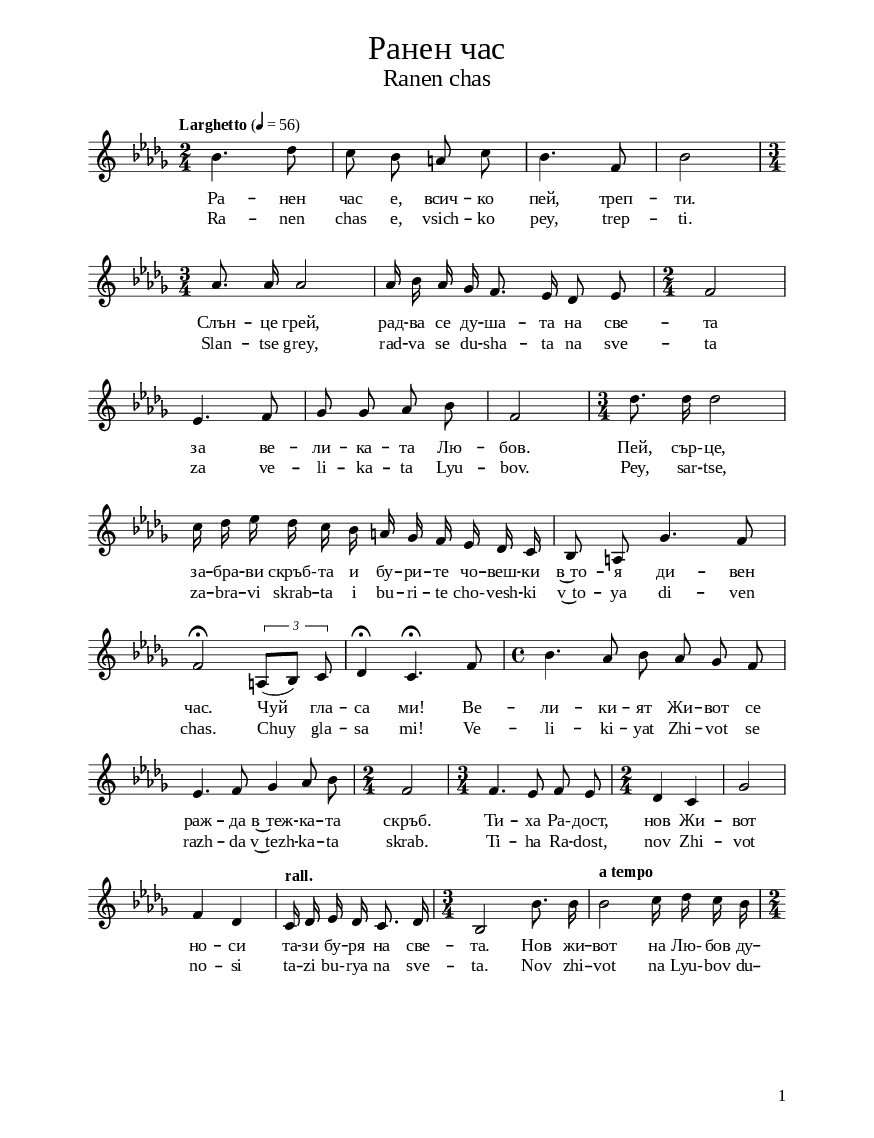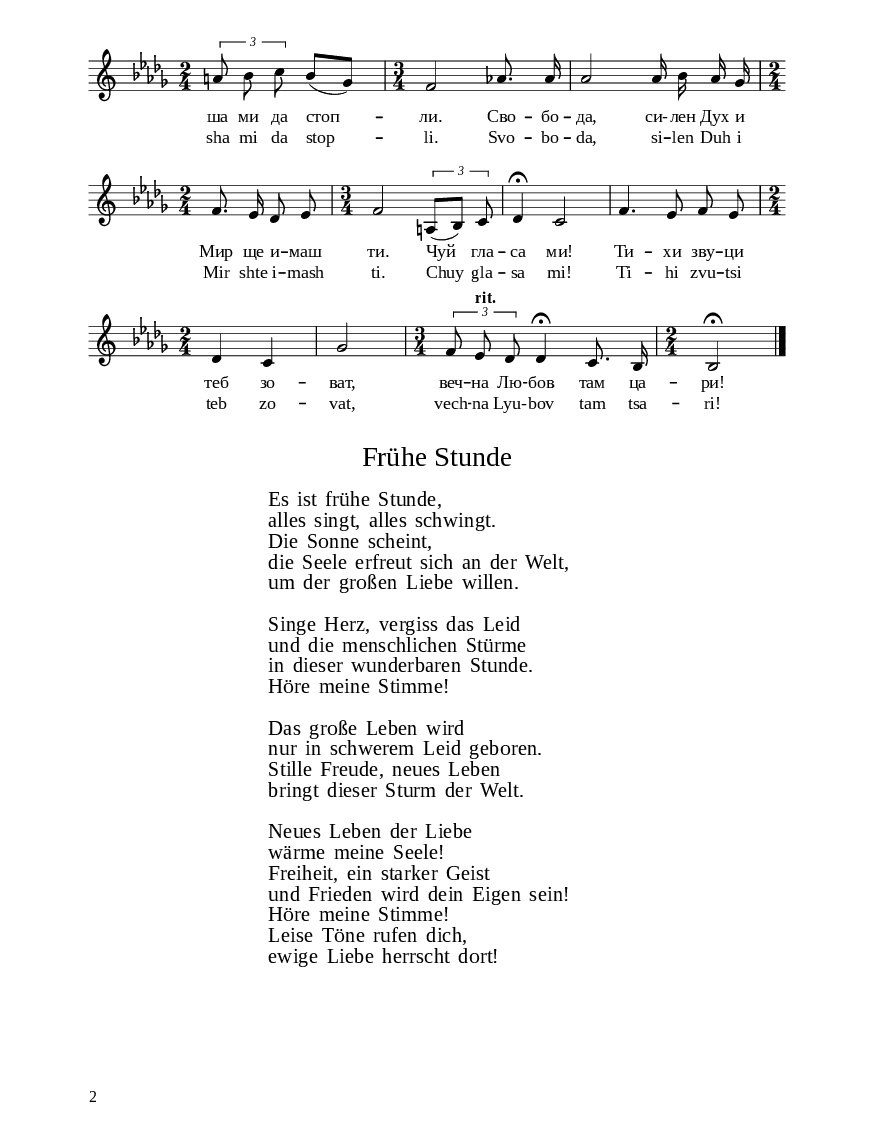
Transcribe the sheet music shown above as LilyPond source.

\version "2.24.1"

\include "include/globals.ily"

\bookpart {
  \label #'ref121
  \tocItem \markup "Ранен час – Ranen chas"
  \include "include/bookpart-paper.ily"
  \score {
    \include "include/score-layout.ily"


    \new Voice \relative c' {
      \clef treble
      \key bes \minor
      \time 2/4
      \tempoFunc "Larghetto" 4 "56"
      \autoBeamOff

      bes'4.  des8 | % 2
      c8  bes8  a8  c8 | % 3
      bes4.  f8 | % 4
      bes2 \break | % 5
      \time 3/4  | % 5
      as8.  as16  as2 | % 6
      as16  bes16  as16  ges16
      f8.  es16  des8  es8 | % 7
      \time 2/4  | % 7
      f2 \break | % 8
      es4.  f8 | % 9
      ges8  ges8  as8 bes8 |
      \barNumberCheck #10
      f2 | % 11
      \time 3/4  | % 11
      des'8.  des16  des2 \break | % 12
      c16  des16  es16  des16
      c16  bes16  a16  ges16
      f16  es16  des16  c16 | % 13
      bes8  a8  ges'4.  f8 \break | % 14
      f2 ^\fermata
      \tuplet 3/2 {   a,8 ( [  bes8 ) ]  c8 }
      | % 15
      des4 ^\fermata  c4. ^\fermata  f8 | % 16
      \time 4/4  | % 16
      bes4.  as8  bes8  as8
      ges8  f8 \break | % 17
      es4.  f8  ges4  as8  bes8
      | % 18
      \time 2/4  | % 18
      f2 | % 19
      \time 3/4  | % 19
      f4.  es8  f8  es8 |
      \time 2/4  |
      des4  c4  | % 21
      ges'2 \break | % 22
      f4  des4 | % 23
      \tempo "rall." c16  des16  es16
      des16  c8.  des16 | % 24
      \time 3/4 bes2  % 25
      bes'8.  bes16 |
      \tempo "a tempo" bes2 % 26
      c16  des16  c16  bes16 | \pageBreak
      \time 2/4
      \tupletUp \tuplet 3/2 {a8  bes8  c8 }
      bes8 ( [  ges8 ) ] | % 27
      \time 3/4 f2 aes!8.  as16 | % 28
      as2  as16  bes16  as16
      ges16 \break | % 29
      \time 2/4  | % 29
      f8.  es16  des8  es8 |
      \time 3/4  | f2
      \tuplet 3/2 {a,8 ( [  bes8 ) ]  c8 }
      | % 31
      des4 ^\fermata  c2 | % 32
      f4.  es8  f8  es8 \break | % 33
      \time 2/4  | % 33
      des4  c4 | % 34
      ges'2 | % 35
      \time 3/4  | % 35
      \tuplet 3/2 { f8 \tempo "rit.               " es des } des4 \fermata  c8. bes16 | \time 2/4 bes2 \fermata \bar "|." \break
    }

    \addlyrics {
      Ра -- нен час е, всич -- ко пей,
      треп -- ти. Слън -- це грей, рад --
      ва се ду -- ша -- та на све -- та
      за ве -- ли -- ка -- та Лю -- бов.
      Пей, "сър-" -- це, за -- бра -- ви
      "скръб-" -- та и бу -- ри -- те чо --
      веш -- ки в~то -- я ди -- вен час.
      Чуй  гла -- са ми! Ве -- ли --
      ки -- ят Жи -- вот се раж -- да
      в~теж -- ка -- та скръб. Ти -- ха
      "Ра-" -- дост, нов Жи -- вот но -- си
      та -- зи бу -- ря на све -- та.
      Нов жи -- вот на "Лю-" -- бов ду --
      ша ми да стоп -- ли. Сво -- бо
      -- да, "си-" -- лен Дух и Мир ще и --
      маш ти. Чуй  гла -- са ми!
      Ти -- хи зву -- ци теб зо -- ват,
      веч -- на Лю -- бов там ца -- ри!}
      \addlyrics {
        Ra -- nen chas e, vsich -- ko pey,
        trep -- ti. Slan -- tse grey, rad --
        va se du -- sha -- ta na sve -- ta
        za ve -- li -- ka -- ta Lyu -- bov.
        Pey, sar -- tse, za -- bra -- vi
        "skrab" -- ta i bu -- ri -- te "cho-" --
        vesh -- ki v~to -- ya di -- ven chas.
        Chuy  gla -- sa mi! Ve -- li --
        ki -- yat Zhi -- vot se razh -- da
        v~tezh -- ka -- ta skrab. Ti -- ha
        Ra -- dost, nov Zhi -- vot no -- si
        ta -- zi "bu-" -- rya na sve -- ta.
        Nov zhi -- vot na "Lyu-" -- bov du --
        sha mi da stop -- li. Svo -- bo
        -- da, si -- len Duh i Mir shte i --
        mash ti. Chuy  gla -- sa mi!
        Ti -- hi zvu -- tsi teb zo -- vat,
        vech -- na "Lyu-" -- bov tam tsa -- ri!}

        \header {
          title = \titleFunc "Ранен час" "Ranen chas"
        }

        \midi{}

      } % score



      % include foreign translation(s) of the song
      \version "2.24.1"

\markup \fill-line { \fontsize #deTitleFontSize "Frühe Stunde" }
\markup \null
\markup \null
\markup \fontsize #deCoupletFontSize {
  \hspace #16
  \override #`(baseline-skip . ,deCoupletBaselineSkip)

  \column {
   
 \line { " " Es ist frühe Stunde, }

 \line { " " alles singt, alles schwingt.}

 \line { " " Die Sonne scheint,}

 \line { " " die Seele erfreut sich an der Welt, }

 \line { " " um der großen Liebe willen.}
  \line { " "}

 \line { " " Singe Herz, vergiss das Leid}

 \line { " " und die menschlichen Stürme}

 \line { " " in dieser wunderbaren Stunde.}

 \line { " " Höre meine Stimme! }
 \line { " "}

 \line { " " Das große Leben wird }

 \line { " " nur in schwerem Leid geboren. }

 \line { " " Stille Freude, neues Leben}

 \line { " " bringt dieser Sturm der Welt.}
 \line { " "}

 \line { " " Neues Leben der Liebe}

 \line { " " wärme meine Seele! }

 \line { " " Freiheit, ein starker Geist }

 \line { " " und Frieden wird dein Eigen sein! }

 \line { " " Höre meine Stimme! }

 \line { " " Leise Töne rufen dich,}

 \line { " " ewige Liebe herrscht dort!}


  }
}


    } % bookpart
